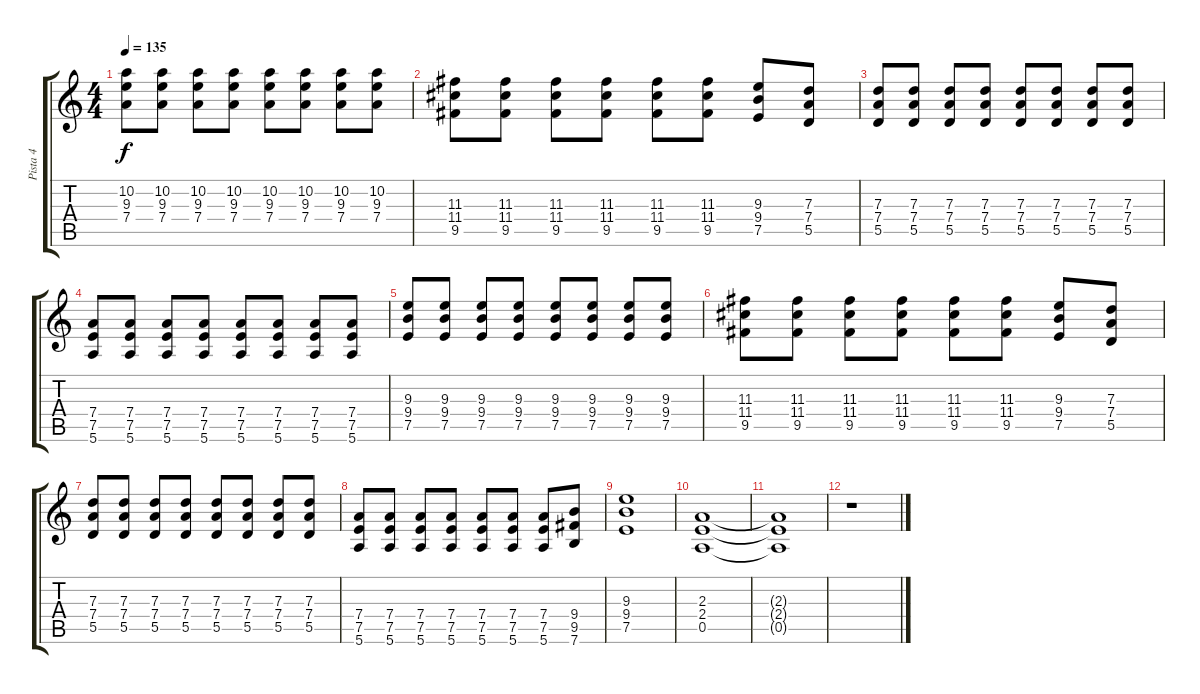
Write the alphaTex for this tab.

\track ("Pista 4" "Pista 4") {instrument overdrivenguitar}
\staff {score tabs}
\tuning (E4 B3 G3 D3 A2 E2) {hide}
\ts (4 4)
\tempo 135
\clef g2
\ks c
(10.2 9.3 7.4).8{dy f} (10.2 9.3 7.4).8 (10.2 9.3 7.4).8 (10.2 9.3 7.4).8 (10.2 9.3 7.4).8 (10.2 9.3 7.4).8 (10.2 9.3 7.4).8 (10.2 9.3 7.4).8 |
(11.3 11.4 9.5).8 (11.3 11.4 9.5).8 (11.3 11.4 9.5).8 (11.3 11.4 9.5).8 (11.3 11.4 9.5).8 (11.3 11.4 9.5).8 (9.3 9.4 7.5).8 (7.3 7.4 5.5).8 |
(7.3 7.4 5.5).8 (7.3 7.4 5.5).8 (7.3 7.4 5.5).8 (7.3 7.4 5.5).8 (7.3 7.4 5.5).8 (7.3 7.4 5.5).8 (7.3 7.4 5.5).8 (7.3 7.4 5.5).8 |
(7.4 7.5 5.6).8 (7.4 7.5 5.6).8 (7.4 7.5 5.6).8 (7.4 7.5 5.6).8 (7.4 7.5 5.6).8 (7.4 7.5 5.6).8 (7.4 7.5 5.6).8 (7.4 7.5 5.6).8 |
(9.3 9.4 7.5).8 (9.3 9.4 7.5).8 (9.3 9.4 7.5).8 (9.3 9.4 7.5).8 (9.3 9.4 7.5).8 (9.3 9.4 7.5).8 (9.3 9.4 7.5).8 (9.3 9.4 7.5).8 |
(11.3 11.4 9.5).8 (11.3 11.4 9.5).8 (11.3 11.4 9.5).8 (11.3 11.4 9.5).8 (11.3 11.4 9.5).8 (11.3 11.4 9.5).8 (9.3 9.4 7.5).8 (7.3 7.4 5.5).8 |
(7.3 7.4 5.5).8 (7.3 7.4 5.5).8 (7.3 7.4 5.5).8 (7.3 7.4 5.5).8 (7.3 7.4 5.5).8 (7.3 7.4 5.5).8 (7.3 7.4 5.5).8 (7.3 7.4 5.5).8 |
(7.4 7.5 5.6).8 (7.4 7.5 5.6).8 (7.4 7.5 5.6).8 (7.4 7.5 5.6).8 (7.4 7.5 5.6).8 (7.4 7.5 5.6).8 (7.4 7.5 5.6).8 (9.4 9.5 7.6).8 |
(9.3 9.4 7.5).1 |
(2.3 2.4 0.5).1 |
(2.3{t} 2.4{t} 0.5{t}).1 |
r.1
